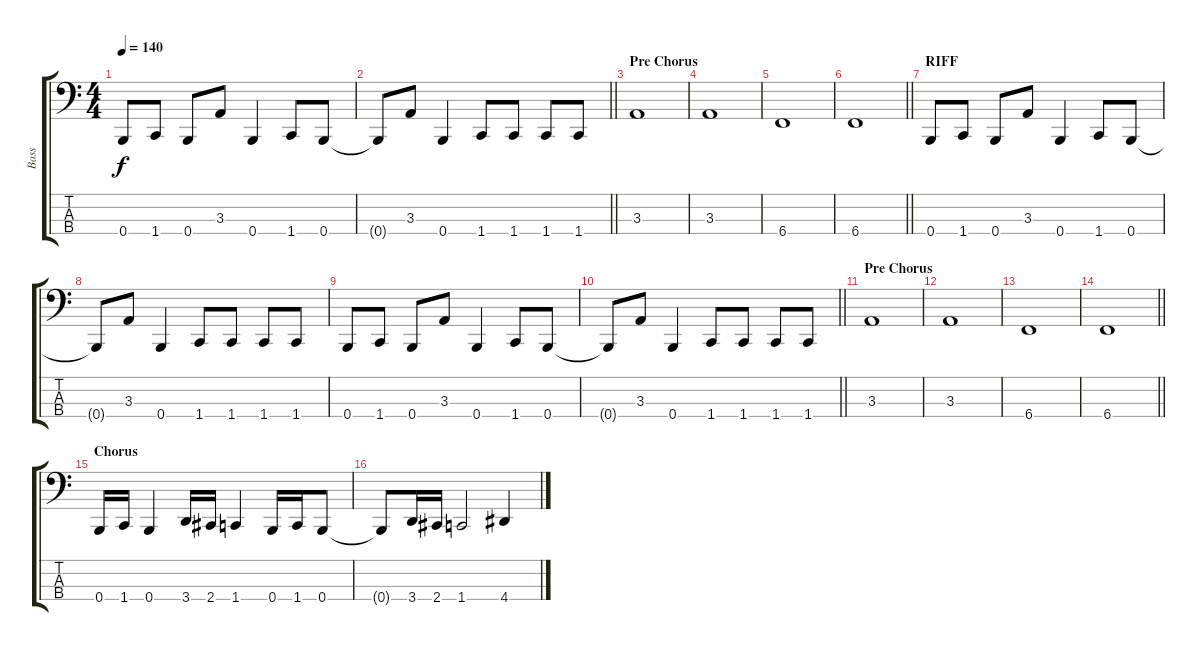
\track ("Bass" "Bass") {instrument electricbasspick}
\staff {score tabs}
\tuning (E2 B1 Gb1 B0) {hide}
\ts (4 4)
\tempo 140
\clef f4
\ks c
0.4.8{dy f} 1.4.8 0.4.8 3.3.8 0.4.4 1.4.8 0.4.8 |
\barLineRight lightlight
0.4{t}.8 3.3.8 0.4.4 1.4.8 1.4.8 1.4.8 1.4.8 |
\section ("" "Pre Chorus")
3.3.1 |
3.3.1 |
6.4.1 |
\barLineRight lightlight
6.4.1 |
\section ("" "RIFF")
0.4.8 1.4.8 0.4.8 3.3.8 0.4.4 1.4.8 0.4.8 |
0.4{t}.8 3.3.8 0.4.4 1.4.8 1.4.8 1.4.8 1.4.8 |
0.4.8 1.4.8 0.4.8 3.3.8 0.4.4 1.4.8 0.4.8 |
\barLineRight lightlight
0.4{t}.8 3.3.8 0.4.4 1.4.8 1.4.8 1.4.8 1.4.8 |
\section ("" "Pre Chorus")
3.3.1 |
3.3.1 |
6.4.1 |
\barLineRight lightlight
6.4.1 |
\section ("" "Chorus")
0.4.16 1.4.16 0.4.4 3.4.16 2.4.16 1.4.4 0.4.16 1.4.16 0.4.8 |
0.4{t}.8 3.4.16 2.4.16 1.4.2 4.4.4
